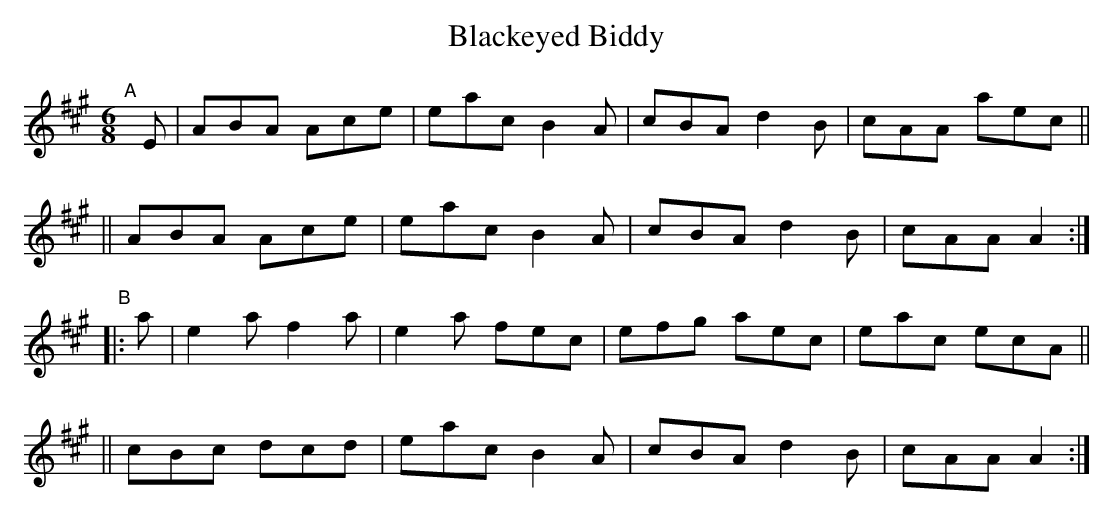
X:1
T: Blackeyed Biddy
M: 6/8
L: 1/8
K: A
"^A"[|]E \
|  ABA Ace | eac B2A | cBA d2B | cAA aec ||
|| ABA Ace | eac B2A | cBA d2B | cAA A2 :|
"^B"|: a \
|  e2a f2a | e2a fec | efg aec | eac ecA ||
|| cBc dcd | eac B2A | cBA d2B | cAA A2 :|
